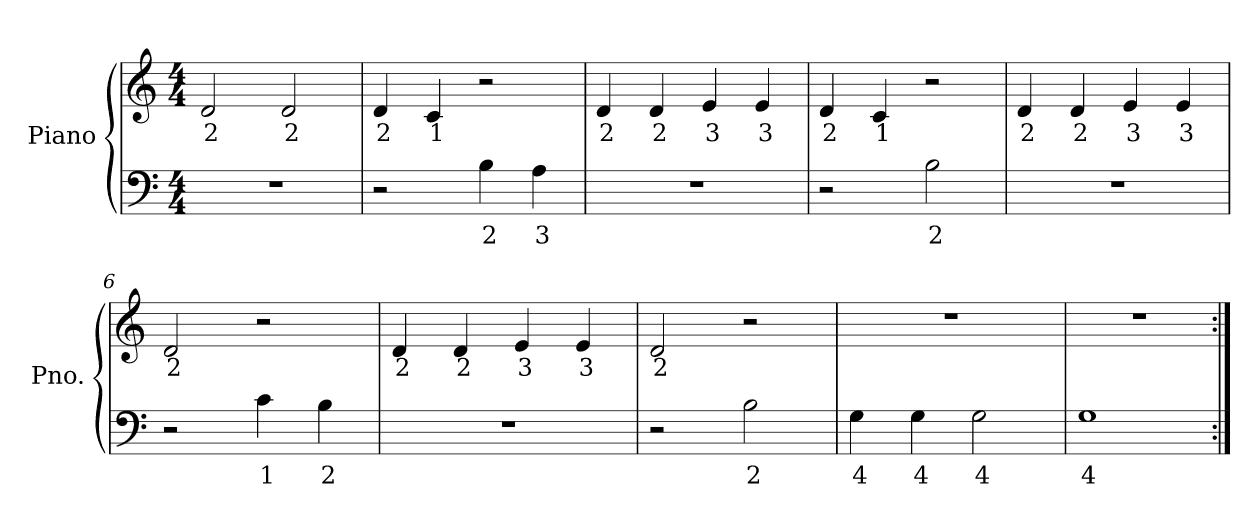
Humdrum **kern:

**kern	**text	**kern	**text
*part1	*part1	*part1	*part1
*staff2	*staff2	*staff1	*staff1
*I"Piano	*	*	*
*I'Pno.	*	*	*
*clefF4	*	*clefG2	*
*k[]	*	*k[]	*
*M4/4	*	*M4/4	*
=1	=1	=1	=1
1r	.	2d/	2
.	.	2d/	2
=2	=2	=2	=2
2r	.	4d/	2
.	.	4c/	1
4B\	2	2r	.
4A\	3	.	.
=3	=3	=3	=3
1r	.	4d/	2
.	.	4d/	2
.	.	4e/	3
.	.	4e/	3
=4	=4	=4	=4
2r	.	4d/	2
.	.	4c/	1
2B\	2	2r	.
=5	=5	=5	=5
1r	.	4d/	2
.	.	4d/	2
.	.	4e/	3
.	.	4e/	3
=6	=6	=6	=6
2r	.	2d/	2
4c\	1	2r	.
4B\	2	.	.
!!LO:LB:g=z
=7	=7	=7	=7
1r	.	4d/	2
.	.	4d/	2
.	.	4e/	3
.	.	4e/	3
=8	=8	=8	=8
2r	.	2d/	2
2B\	2	2r	.
=9	=9	=9	=9
4G\	4	1r	.
4G\	4	.	.
2G\	4	.	.
=10	=10	=10	=10
1G	4	1r	.
=:|!	=:|!	=:|!	=:|!
*-	*-	*-	*-
